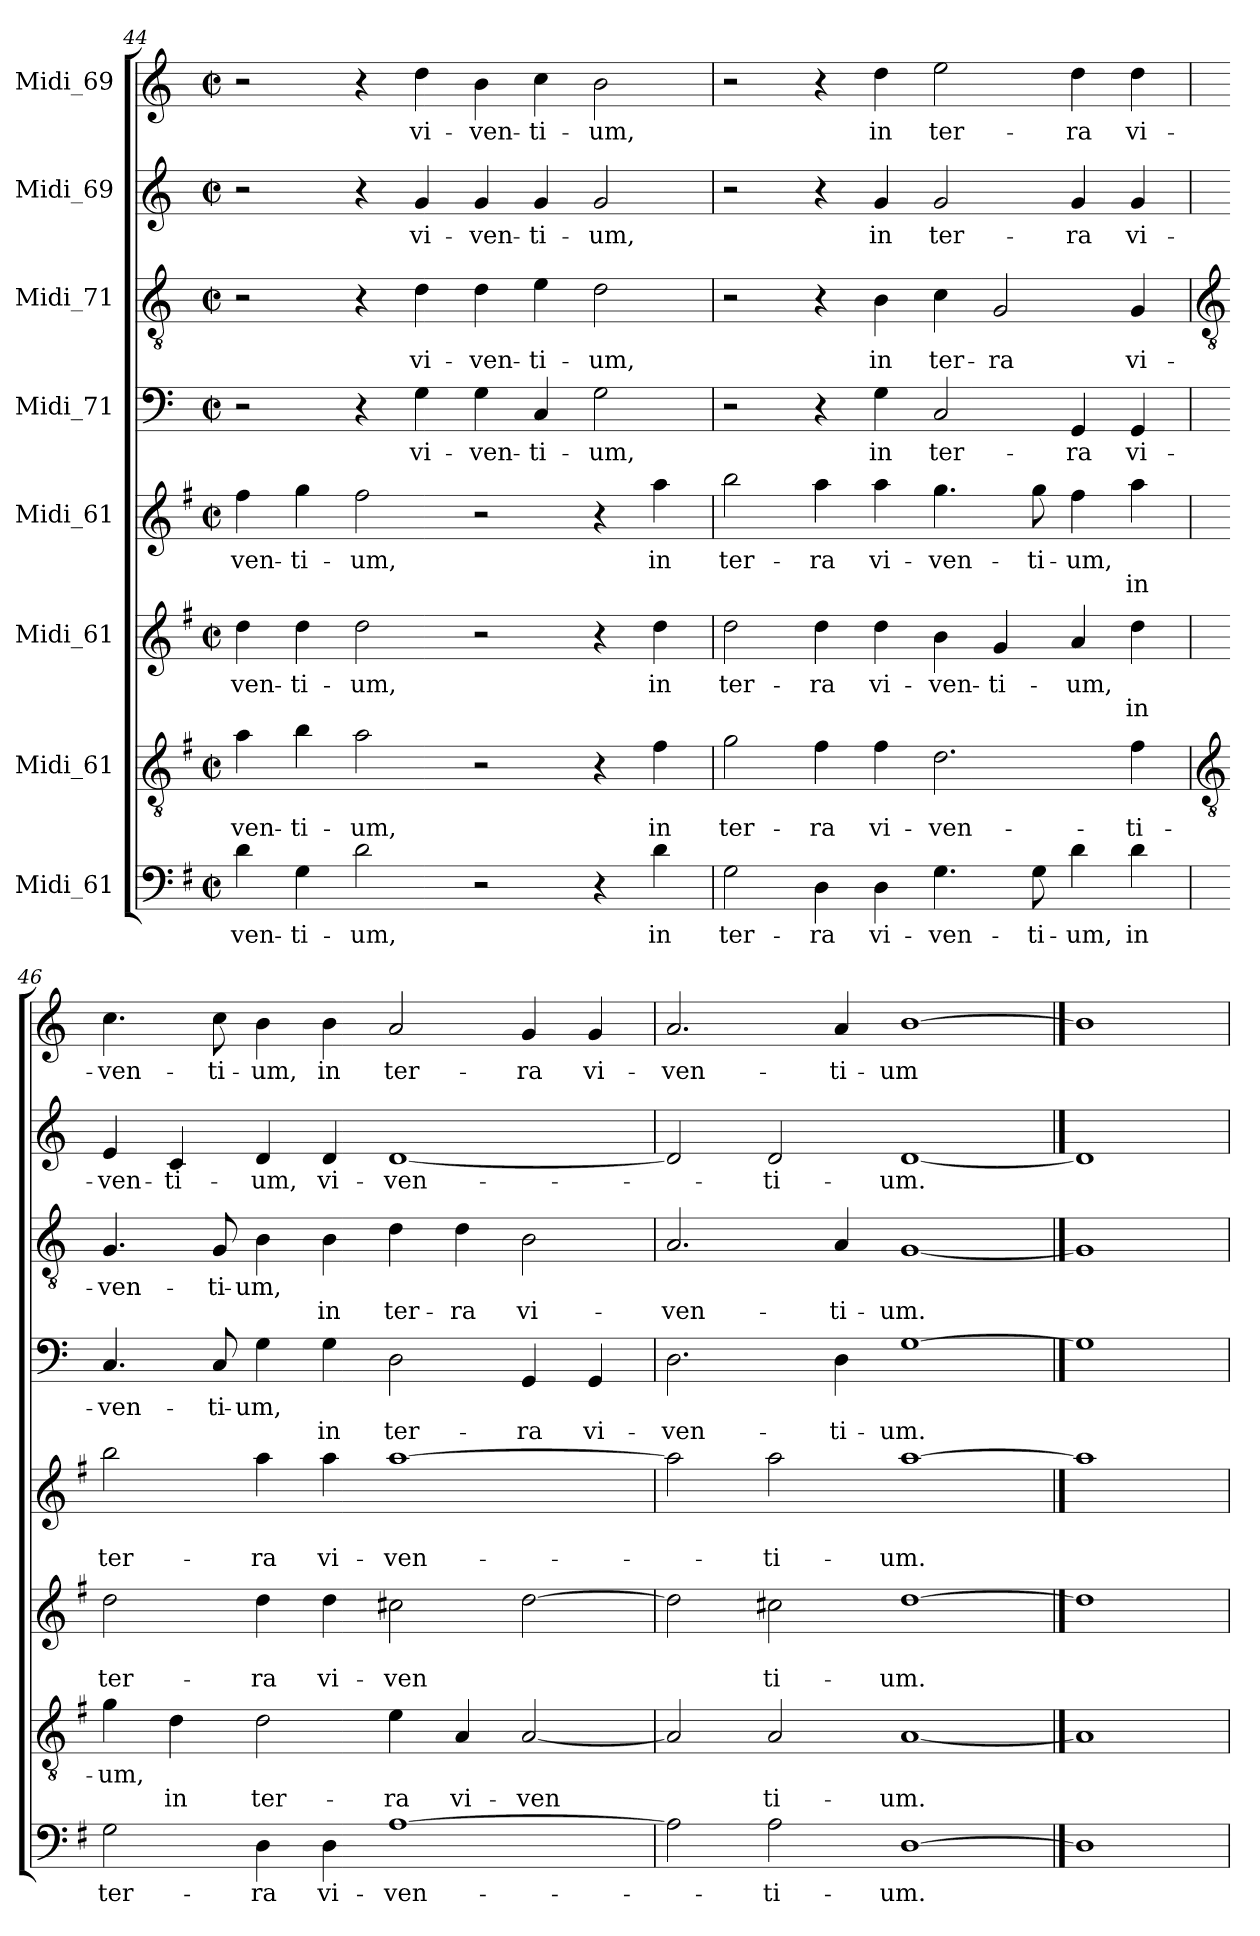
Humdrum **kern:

**kern	**text	**kern	**text	**text	**kern	**text	**text	**kern	**text	**text	**kern	**text	**text	**kern	**text	**text	**kern	**text	**kern	**text
*part8	*part8	*part7	*part7	*part7	*part6	*part6	*part6	*part5	*part5	*part5	*part4	*part4	*part4	*part3	*part3	*part3	*part2	*part2	*part1	*part1
*staff8	*staff8	*staff7	*staff7	*staff7	*staff6	*staff6	*staff6	*staff5	*staff5	*staff5	*staff4	*staff4	*staff4	*staff3	*staff3	*staff3	*staff2	*staff2	*staff1	*staff1
*I"Midi_61	*	*I"Midi_61	*	*	*I"Midi_61	*	*	*I"Midi_61	*	*	*I"Midi_71	*	*	*I"Midi_71	*	*	*I"Midi_69	*	*I"Midi_69	*
!!LO:LB:g=z
*clefF4	*	*clefGv2	*	*	*clefG2	*	*	*clefG2	*	*	*clefF4	*	*	*clefGv2	*	*	*clefG2	*	*clefG2	*
*ITrd4c7	*	*ITrd4c7	*	*	*ITrd4c7	*	*	*ITrd4c7	*	*	*	*	*	*	*	*	*	*	*	*
*k[]	*	*k[]	*	*	*k[]	*	*	*k[]	*	*	*k[]	*	*	*k[]	*	*	*k[]	*	*k[]	*
*C:	*	*C:	*	*	*C:	*	*	*C:	*	*	*C:	*	*	*C:	*	*	*C:	*	*C:	*
*M4/2	*	*M4/2	*	*	*M4/2	*	*	*M4/2	*	*	*M4/2	*	*	*M4/2	*	*	*M4/2	*	*M4/2	*
*met(c|)	*	*met(c|)	*	*	*met(c|)	*	*	*met(c|)	*	*	*met(c|)	*	*	*met(c|)	*	*	*met(c|)	*	*met(c|)	*
=44	=44	=44	=44	=44	=44	=44	=44	=44	=44	=44	=44	=44	=44	=44	=44	=44	=44	=44	=44	=44
!	!LO:LY:b	!	!LO:LY:b	!	!	!LO:LY:b	!	!	!LO:LY:b	!	!	!	!	!	!	!	!	!	!	!
4G	-ven-	4d	-ven-	.	4g	-ven-	.	4b	-ven-	.	2r	.	.	2r	.	.	2r	.	2r	.
!	!LO:LY:b	!	!LO:LY:b	!	!	!LO:LY:b	!	!	!LO:LY:b	!	!	!	!	!	!	!	!	!	!	!
4C	-ti-	4e	-ti-	.	4g	-ti-	.	4cc	-ti-	.	.	.	.	.	.	.	.	.	.	.
!	!LO:LY:b	!	!LO:LY:b	!	!	!LO:LY:b	!	!	!LO:LY:b	!	!	!	!	!	!	!	!	!	!	!
2G	-um,	2d	-um,	.	2g	-um,	.	2b	-um,	.	4r	.	.	4r	.	.	4r	.	4r	.
!	!	!	!	!	!	!	!	!	!	!	!	!LO:LY:b	!	!	!LO:LY:b	!	!	!LO:LY:b	!	!LO:LY:b
.	.	.	.	.	.	.	.	.	.	.	4G	vi-	.	4d	vi-	.	4g	vi-	4dd	vi-
!	!	!	!	!	!	!	!	!	!	!	!	!LO:LY:b	!	!	!LO:LY:b	!	!	!LO:LY:b	!	!LO:LY:b
2r	.	2r	.	.	2r	.	.	2r	.	.	4G	-ven-	.	4d	-ven-	.	4g	-ven-	4b	-ven-
!	!	!	!	!	!	!	!	!	!	!	!	!LO:LY:b	!	!	!LO:LY:b	!	!	!LO:LY:b	!	!LO:LY:b
.	.	.	.	.	.	.	.	.	.	.	4C	-ti-	.	4e	-ti-	.	4g	-ti-	4cc	-ti-
!	!	!	!	!	!	!	!	!	!	!	!	!LO:LY:b	!	!	!LO:LY:b	!	!	!LO:LY:b	!	!LO:LY:b
4r	.	4r	.	.	4r	.	.	4r	.	.	2G	-um,	.	2d	-um,	.	2g	-um,	2b	-um,
!	!LO:LY:b	!	!LO:LY:b	!	!	!LO:LY:b	!	!	!LO:LY:b	!	!	!	!	!	!	!	!	!	!	!
4G	in	4B	in	.	4g	in	.	4dd	in	.	.	.	.	.	.	.	.	.	.	.
=45	=45	=45	=45	=45	=45	=45	=45	=45	=45	=45	=45	=45	=45	=45	=45	=45	=45	=45	=45	=45
!	!LO:LY:b	!	!LO:LY:b	!	!	!LO:LY:b	!	!	!LO:LY:b	!	!	!	!	!	!	!	!	!	!	!
2C	ter-	2c	ter-	.	2g	ter-	.	2ee	ter-	.	2r	.	.	2r	.	.	2r	.	2r	.
!	!LO:LY:b	!	!LO:LY:b	!	!	!LO:LY:b	!	!	!LO:LY:b	!	!	!	!	!	!	!	!	!	!	!
4GG	-ra	4B	-ra	.	4g	-ra	.	4dd	-ra	.	4r	.	.	4r	.	.	4r	.	4r	.
!	!LO:LY:b	!	!LO:LY:b	!	!	!LO:LY:b	!	!	!LO:LY:b	!	!	!LO:LY:b	!	!	!LO:LY:b	!	!	!LO:LY:b	!	!LO:LY:b
4GG	vi-	4B	vi-	.	4g	vi-	.	4dd	vi-	.	4G	in	.	4B	in	.	4g	in	4dd	in
!	!LO:LY:b	!	!LO:LY:b	!	!	!LO:LY:b	!	!	!LO:LY:b	!	!	!LO:LY:b	!	!	!LO:LY:b	!	!	!LO:LY:b	!	!LO:LY:b
4.C	-ven-	2.G	-ven-	.	4e	-ven-	.	4.cc	-ven-	.	2C	ter-	.	4c	ter-	.	2g	ter-	2ee	ter-
!	!	!	!	!	!	!LO:LY:b	!	!	!	!	!	!	!	!	!LO:LY:b	!	!	!	!	!
.	.	.	.	.	4c	-ti-	.	.	.	.	.	.	.	2G	-ra	.	.	.	.	.
!	!LO:LY:b	!	!	!	!	!	!	!	!LO:LY:b	!	!	!	!	!	!	!	!	!	!	!
8C	-ti-	.	.	.	.	.	.	8cc	-ti-	.	.	.	.	.	.	.	.	.	.	.
!	!LO:LY:b	!	!	!	!	!LO:LY:b	!	!	!LO:LY:b	!	!	!LO:LY:b	!	!	!	!	!	!LO:LY:b	!	!LO:LY:b
4G	-um,	.	.	.	4d	-um,	.	4b	-um,	.	4GG	-ra	.	.	.	.	4g	-ra	4dd	-ra
!	!LO:LY:b	!	!LO:LY:b	!	!	!	!LO:LY:b	!	!	!LO:LY:b	!	!LO:LY:b	!	!	!LO:LY:b	!	!	!LO:LY:b	!	!LO:LY:b
4G	in	4B	-ti-	.	4g	.	in	4dd	.	in	4GG	vi-	.	4G	vi-	.	4g	vi-	4dd	vi-
!!LO:LB:g=z
=46	=46	=46	=46	=46	=46	=46	=46	=46	=46	=46	=46	=46	=46	=46	=46	=46	=46	=46	=46	=46
*	*	*clefGv2	*	*	*	*	*	*	*	*	*	*	*	*clefGv2	*	*	*	*	*	*
!	!LO:LY:b	!	!LO:LY:b	!	!	!	!LO:LY:b	!	!	!LO:LY:b	!	!LO:LY:b	!	!	!LO:LY:b	!	!	!LO:LY:b	!	!LO:LY:b
2C	ter-	4c	-um,	.	2g	.	ter-	2ee	.	ter-	4.C	-ven-	.	4.G	-ven-	.	4e	-ven-	4.cc	-ven-
!	!	!	!	!LO:LY:b	!	!	!	!	!	!	!	!	!	!	!	!	!	!LO:LY:b	!	!
.	.	4G	.	in	.	.	.	.	.	.	.	.	.	.	.	.	4c	-ti-	.	.
!	!	!	!	!	!	!	!	!	!	!	!	!LO:LY:b	!	!	!LO:LY:b	!	!	!	!	!LO:LY:b
.	.	.	.	.	.	.	.	.	.	.	8C	-ti-	.	8G	-ti-	.	.	.	8cc	-ti-
!	!LO:LY:b	!	!	!LO:LY:b	!	!	!LO:LY:b	!	!	!LO:LY:b	!	!LO:LY:b	!	!	!LO:LY:b	!	!	!LO:LY:b	!	!LO:LY:b
4GG	-ra	2G	.	ter-	4g	.	-ra	4dd	.	-ra	4G	-um,	.	4B	-um,	.	4d	-um,	4b	-um,
!	!LO:LY:b	!	!	!	!	!	!LO:LY:b	!	!	!LO:LY:b	!	!	!LO:LY:b	!	!	!LO:LY:b	!	!LO:LY:b	!	!LO:LY:b
4GG	vi-	.	.	.	4g	.	vi-	4dd	.	vi-	4G	.	in	4B	.	in	4d	vi-	4b	in
!	!LO:LY:b	!	!	!LO:LY:b	!	!	!LO:LY:b	!	!	!LO:LY:b	!	!	!LO:LY:b	!	!	!LO:LY:b	!	!LO:LY:b	!	!LO:LY:b
[1D	-ven-	4A	.	-ra	2f#X	.	-ven	[1dd	.	-ven-	2D	.	ter-	4d	.	ter-	[1d	-ven-	2a	ter-
!	!	!	!	!LO:LY:b	!	!	!	!	!	!	!	!	!	!	!	!LO:LY:b	!	!	!	!
.	.	4D	.	vi-	.	.	.	.	.	.	.	.	.	4d	.	-ra	.	.	.	.
!	!	!	!	!LO:LY:b	!	!	!	!	!	!	!	!	!LO:LY:b	!	!	!LO:LY:b	!	!	!	!LO:LY:b
.	.	[2D	.	-ven	[2g	.	.	.	.	.	4GG	.	-ra	2B	.	vi-	.	.	4g	-ra
!	!	!	!	!	!	!	!	!	!	!	!	!	!LO:LY:b	!	!	!	!	!	!	!LO:LY:b
.	.	.	.	.	.	.	.	.	.	.	4GG	.	vi-	.	.	.	.	.	4g	vi-
=47	=47	=47	=47	=47	=47	=47	=47	=47	=47	=47	=47	=47	=47	=47	=47	=47	=47	=47	=47	=47
!	!	!	!	!	!	!	!	!	!	!	!	!	!LO:LY:b	!	!	!LO:LY:b	!	!	!	!LO:LY:b
2D]	.	2D]	.	.	2g]	.	.	2dd]	.	.	2.D	.	-ven-	2.A	.	-ven-	2d]	.	2.a	-ven-
!	!LO:LY:b	!	!	!LO:LY:b	!	!	!LO:LY:b	!	!	!LO:LY:b	!	!	!	!	!	!	!	!LO:LY:b	!	!
2D	-ti-	2D	.	ti-	2f#X	.	ti-	2dd	.	-ti-	.	.	.	.	.	.	2d	-ti-	.	.
!	!	!	!	!	!	!	!	!	!	!	!	!	!LO:LY:b	!	!	!LO:LY:b	!	!	!	!LO:LY:b
.	.	.	.	.	.	.	.	.	.	.	4D	.	-ti-	4A	.	-ti-	.	.	4a	-ti-
!	!LO:LY:b	!	!	!LO:LY:b	!	!	!LO:LY:b	!	!	!LO:LY:b	!	!	!LO:LY:b	!	!	!LO:LY:b	!	!LO:LY:b	!	!LO:LY:b
[1GG	-um.	[1D	.	-um.	[1g	.	-um.	[1dd	.	-um.	[1G	.	-um.	[1G	.	-um.	[1d	-um.	[1b	-um
==48	==48	==48	==48	==48	==48	==48	==48	==48	==48	==48	==48	==48	==48	==48	==48	==48	==48	==48	==48	==48
1GG]	.	1D]	.	.	1g]	.	.	1dd]	.	.	1G]	.	.	1G]	.	.	1d]	.	1b]	.
=	=	=	=	=	=	=	=	=	=	=	=	=	=	=	=	=	=	=	=	=
*-	*-	*-	*-	*-	*-	*-	*-	*-	*-	*-	*-	*-	*-	*-	*-	*-	*-	*-	*-	*-
